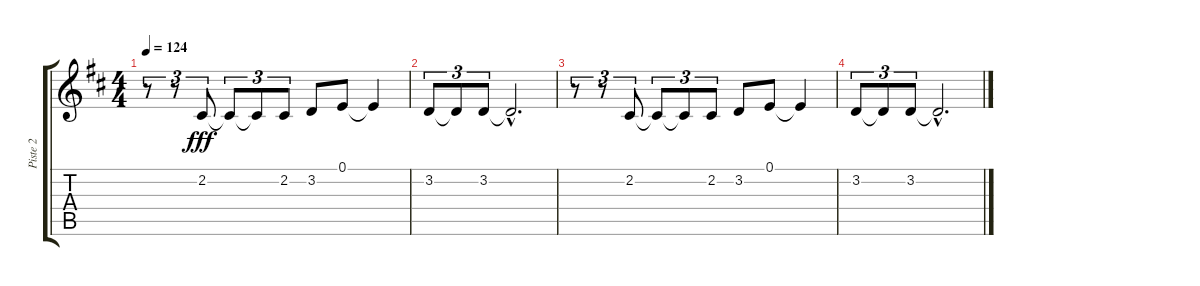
\track ("Piste 2" "Piste 2") {instrument brightacousticpiano}
\staff {score tabs}
\tuning (E4 B3 G3 D3 A2 E2) {hide}
\ts (4 4)
\tempo 124
\clef g2
\ks d
r.8{tu (3 2) dy fff volume 0} r.8{tu (3 2)} 2.2.8{tu (3 2)} 2.2{t}.8{tu (3 2)} 2.2{t}.8{tu (3 2)} 2.2.8{tu (3 2)} 3.2.8 0.1.8 0.1{t}.4 |
3.2.8{tu (3 2)} 3.2{t}.8{tu (3 2)} 3.2.8{tu (3 2)} 3.2{hac t}.2{d} |
r.8{tu (3 2)} r.8{tu (3 2)} 2.2.8{tu (3 2)} 2.2{t}.8{tu (3 2)} 2.2{t}.8{tu (3 2)} 2.2.8{tu (3 2)} 3.2.8 0.1.8 0.1{t}.4 |
3.2.8{tu (3 2)} 3.2{t}.8{tu (3 2)} 3.2.8{tu (3 2)} 3.2{hac t}.2{d}
